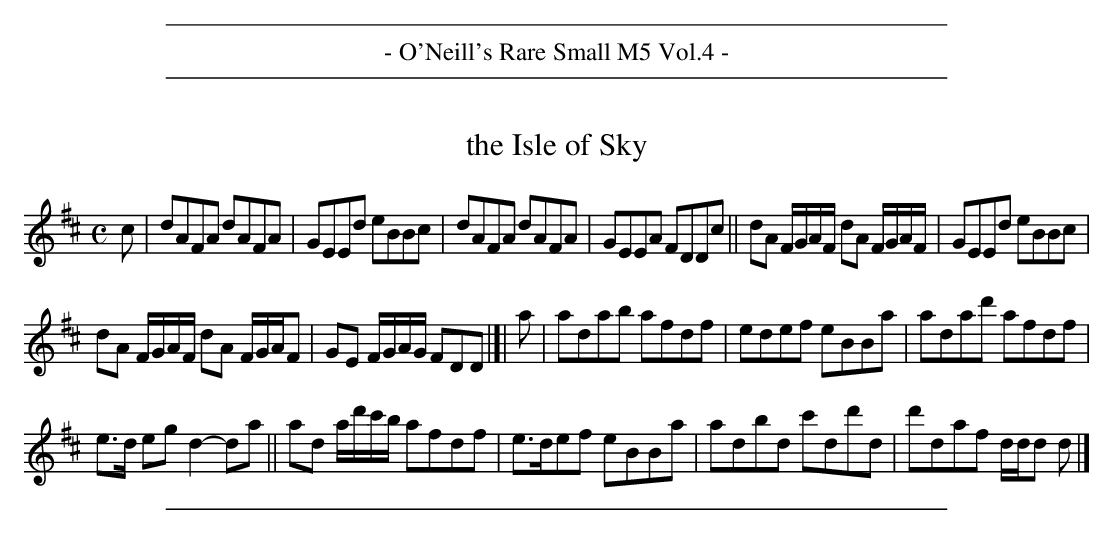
X:1
T: the Isle of Sky
M: C
L: 1/8
K: D
c |\
dAFA dAFA | GEEd eBBc | dAFA dAFA | GEEA FDDc || dA F/G/A/F/ dA F/G/A/F/ | GEEd eBBc |
dA F/G/A/F/ dA F/G/A/F | GE F/G/A/G/ FDD |[| a | adab afdf | edef eBBa | adad' afdf |
e>d eg d2-da || ad a/d'/c'/b/ afdf | e>def eBBa | adbd c'dd'd | d'daf d/d/d d |]
